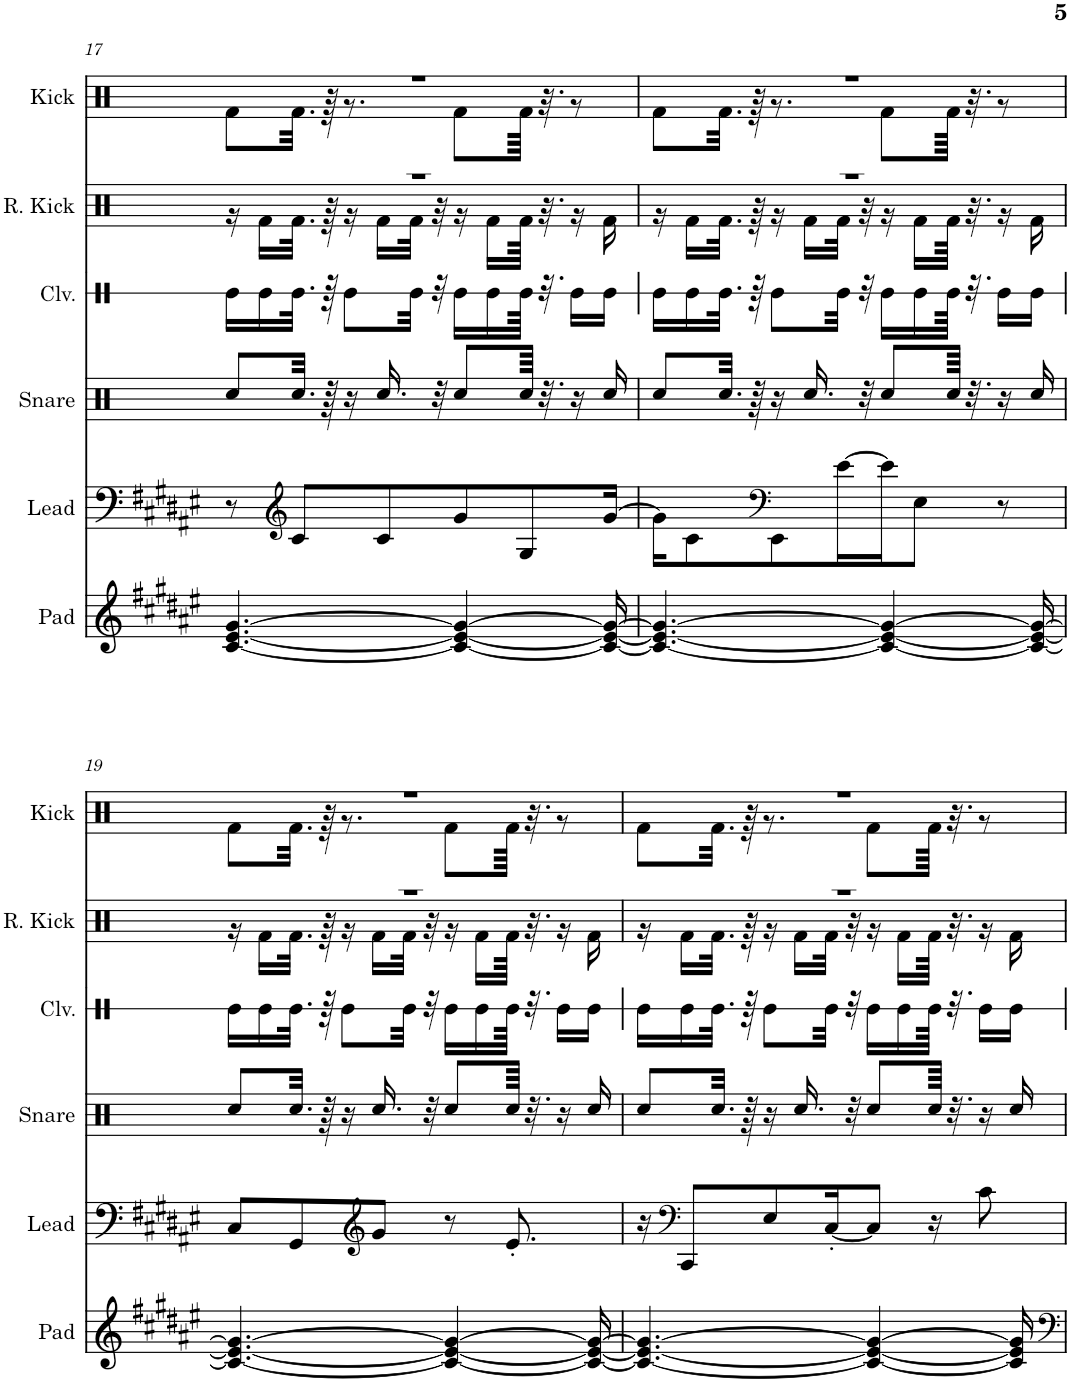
**kern	**kern	**kern	**kern	**kern	**kern
*part6	*part5	*part4	*part3	*part2	*part1
*staff6	*staff5	*staff4	*staff3	*staff2	*staff1
*I"Pad	*I"Lead	*I"Snare	*I"Claves	*I"Reverb Kick	*I"Kick
*I'Pad	*I'Lead	*I'Snare	*I'Clv.	*I'R. Kick	*I'Kick
!!LO:PB:g=z
*clefG2	*clefF4	*clefX	*clefX	*clefX	*clefX
*k[f#c#g#d#a#e#]	*k[f#c#g#d#a#e#]	*k[f#c#g#d#a#e#]	*k[f#c#g#d#a#e#]	*k[f#c#g#d#a#e#]	*k[f#c#g#d#a#e#]
*M11/16	*M11/16	*M11/16	*M11/16	*M11/16	*M11/16
=17	=17	=17	=17	=17	=17
*	*	*	*	*^	*^
[4.c#/ [4.e#/ [4.g#/	8r	8Rcc/L	16Re\LL	16%11r	16r	16%11r	8Rf\L
.	.	.	16Re\	.	16Rf\LL	.	.
*	*clefG2	*	*	*	*	*	*
.	8c#/L	32.Rcc/Jkk	32.Re\JJk	.	32.Rf\JJk	.	32.Rf\Jkk
.	.	64r	64r	.	64r	.	64r
.	.	16r	8Re\L	.	16r	.	8.r
.	8c#/	16.Rcc/	.	.	16Rf\LL	.	.
.	.	.	32Re\Jkk	.	32Rf\JJk	.	.
.	.	32r	32r	.	32r	.	.
4c#/_ 4e#/_ 4g#/_	8g#/	8Rcc/L	16Re\LL	.	16r	.	8Rf\L
.	.	.	16Re\	.	16Rf\LL	.	.
.	8G#/	64Rcc/Jkkk	64Re\JJkk	.	64Rf\JJkk	.	64Rf\Jkkk
.	.	32.r	32.r	.	32.r	.	32.r
.	.	16r	16Re\LL	.	16r	.	8r
16c#/_ 16e#/_ 16g#/_	[16g#/Jk	16Rcc/	16Re\JJ	.	16Rf\	.	.
=18	=18	=18	=18	=18	=18	=18	=18
4.c#/_ 4.e#/_ 4.g#/_	16g#\KL]	8Rcc/L	16Re\LL	16%11r	16r	16%11r	8Rf\L
.	8c#\	.	16Re\	.	16Rf\LL	.	.
.	.	32.Rcc/Jkk	32.Re\JJk	.	32.Rf\JJk	.	32.Rf\Jkk
.	.	64r	64r	.	64r	.	64r
*	*clefF4	*	*	*	*	*	*
.	8EE#\	16r	8Re\L	.	16r	.	8.r
.	.	16.Rcc/	.	.	16Rf\LL	.	.
.	[16e#\L	.	32Re\Jkk	.	32Rf\JJk	.	.
.	.	32r	32r	.	32r	.	.
4c#/_ 4e#/_ 4g#/_	16e#\J]	8Rcc/L	16Re\LL	.	16r	.	8Rf\L
.	8E#\J	.	16Re\	.	16Rf\LL	.	.
.	.	64Rcc/Jkkk	64Re\JJkk	.	64Rf\JJkk	.	64Rf\Jkkk
.	.	32.r	32.r	.	32.r	.	32.r
.	8r	16r	16Re\LL	.	16r	.	8r
16c#/_ 16e#/_ 16g#/_	.	16Rcc/	16Re\JJ	.	16Rf\	.	.
!!LO:LB:g=z	!!
=19	=19	=19	=19	=19	=19	=19	=19
4.c#/_ 4.e#/_ 4.g#/_	8C#/L	8Rcc/L	16Re\LL	16%11r	16r	16%11r	8Rf\L
.	.	.	16Re\	.	16Rf\LL	.	.
.	8GG#/	32.Rcc/Jkk	32.Re\JJk	.	32.Rf\JJk	.	32.Rf\Jkk
.	.	64r	64r	.	64r	.	64r
.	.	16r	8Re\L	.	16r	.	8.r
*	*clefG2	*	*	*	*	*	*
.	8g#/J	16.Rcc/	.	.	16Rf\LL	.	.
.	.	.	32Re\Jkk	.	32Rf\JJk	.	.
.	.	32r	32r	.	32r	.	.
4c#/_ 4e#/_ 4g#/_	8r	8Rcc/L	16Re\LL	.	16r	.	8Rf\L
.	.	.	16Re\	.	16Rf\LL	.	.
.	8.e#'/	64Rcc/Jkkk	64Re\JJkk	.	64Rf\JJkk	.	64Rf\Jkkk
.	.	32.r	32.r	.	32.r	.	32.r
.	.	16r	16Re\LL	.	16r	.	8r
16c#/_ 16e#/_ 16g#/_	.	16Rcc/	16Re\JJ	.	16Rf\	.	.
=20	=20	=20	=20	=20	=20	=20	=20
4.c#/_ 4.e#/_ 4.g#/_	16r	8Rcc/L	16Re\LL	16%11r	16r	16%11r	8Rf\L
*	*clefF4	*	*	*	*	*	*
.	8CC#/L	.	16Re\	.	16Rf\LL	.	.
.	.	32.Rcc/Jkk	32.Re\JJk	.	32.Rf\JJk	.	32.Rf\Jkk
.	.	64r	64r	.	64r	.	64r
.	8E#/	16r	8Re\L	.	16r	.	8.r
.	.	16.Rcc/	.	.	16Rf\LL	.	.
.	[16C#'/K	.	32Re\Jkk	.	32Rf\JJk	.	.
.	.	32r	32r	.	32r	.	.
4c#/_ 4e#/_ 4g#/_	8C#/J]	8Rcc/L	16Re\LL	.	16r	.	8Rf\L
.	.	.	16Re\	.	16Rf\LL	.	.
.	16r	64Rcc/Jkkk	64Re\JJkk	.	64Rf\JJkk	.	64Rf\Jkkk
.	.	32.r	32.r	.	32.r	.	32.r
.	8c#\	16r	16Re\LL	.	16r	.	8r
16c#/] 16e#/] 16g#/]	.	16Rcc/	16Re\JJ	.	16Rf\	.	.
*	*	*	*	*v	*v	*	*
*	*	*	*	*	*v	*v
=	=	=	=	=	=
*-	*-	*-	*-	*-	*-
